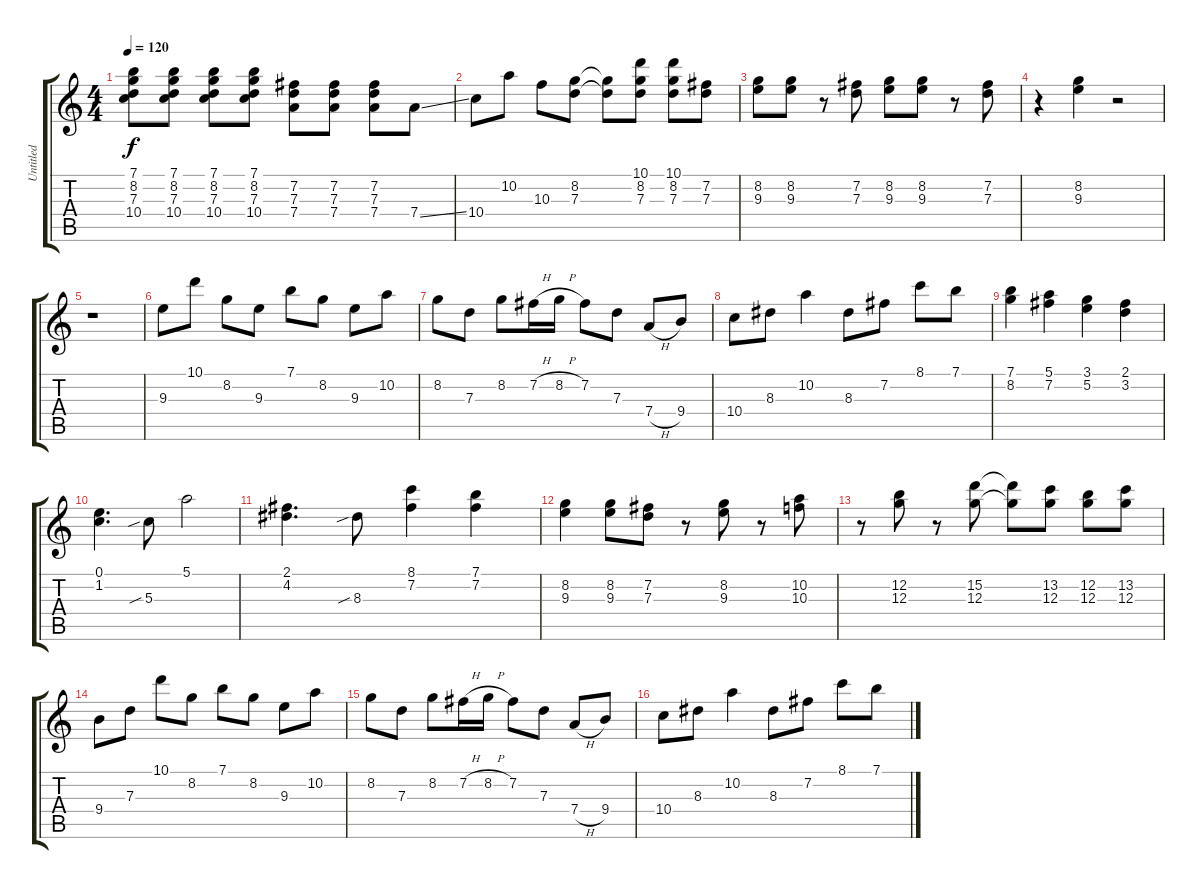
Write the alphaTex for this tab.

\track ("Untitled" "Untitled") {instrument acousticguitarnylon}
\staff {score tabs}
\tuning (E4 B3 G3 D3 A2 E2) {hide}
\ts (4 4)
\tempo 120
\clef g2
\ks c
(7.1 8.2 7.3 10.4).8{dy f} (7.1 8.2 7.3 10.4).8 (7.1 8.2 7.3 10.4).8 (7.1 8.2 7.3 10.4).8 (7.2 7.3 7.4).8 (7.2 7.3 7.4).8 (7.2 7.3 7.4).8 7.4{ss}.8 |
10.4.8 10.2.8 10.3.8 (8.2 7.3).8 (8.2{t} 7.3{t}).8 (10.1 8.2 7.3).8 (10.1 8.2 7.3).8 (7.2 7.3).8 |
(8.2 9.3).8 (8.2 9.3).8 r.8 (7.2 7.3).8 (8.2 9.3).8 (8.2 9.3).8 r.8 (7.2 7.3).8 |
r.4 (8.2 9.3).4 r.2 |
r.1 |
9.3.8 10.1.8 8.2.8 9.3.8 7.1.8 8.2.8 9.3.8 10.2.8 |
8.2.8 7.3.8 8.2.8 7.2{h}.16 8.2{h}.16 7.2.8 7.3.8 7.4{h}.8 9.4.8 |
10.4.8 8.3.8 10.2.4 8.3.8 7.2.8 8.1.8 7.1.8 |
(7.1 8.2).4 (5.1 7.2).4 (3.1 5.2).4 (2.1 3.2).4 |
(0.1 1.2).4{d} 5.3{sib}.8 5.1.2 |
(2.1 4.2).4{d} 8.3{sib}.8 (8.1 7.2).4 (7.1 7.2).4 |
(8.2 9.3).4 (8.2 9.3).8 (7.2 7.3).8 r.8 (8.2 9.3).8 r.8 (10.2 10.3).8 |
r.8 (12.2 12.3).8 r.8 (15.2 12.3).8 (15.2{t} 12.3{t}).8 (13.2 12.3).8 (12.2 12.3).8 (13.2 12.3).8 |
9.4.8 7.3.8 10.1.8 8.2.8 7.1.8 8.2.8 9.3.8 10.2.8 |
8.2.8 7.3.8 8.2.8 7.2{h}.16 8.2{h}.16 7.2.8 7.3.8 7.4{h}.8 9.4.8 |
10.4.8 8.3.8 10.2.4 8.3.8 7.2.8 8.1.8 7.1.8
